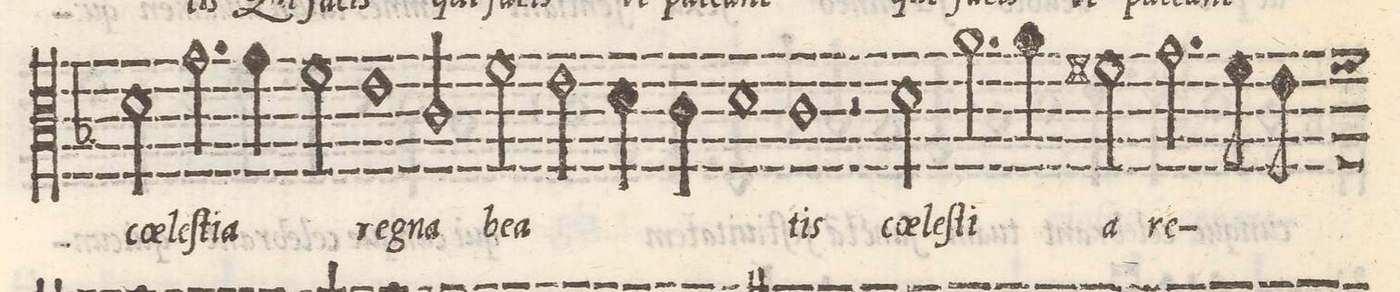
**kern	**text
*I"TENOR	*
*clefC3	*
*k[b-]	*
*met(C)	*
*M2/1	*
=38-	=38-
2d\	coe-
2.g\	-leſ-
4g\	-ti-
2f\	-a
=39-	=39-
1e\	re-
2c/	-gna
2f\	be-
=40-	=40-
2e\	-a-
4d\	.
4c\	.
1d\	.
=41-	=41-
1c\	-tis
2r	.
2d\	coe-
=42-	=42-
2.a\	-leſ-
4a\	-ti-
2f#X\	-a
2.g\	re-
=43-	=43-
8fny\	.
8e\	.
*custos:f	*
*-	*-
